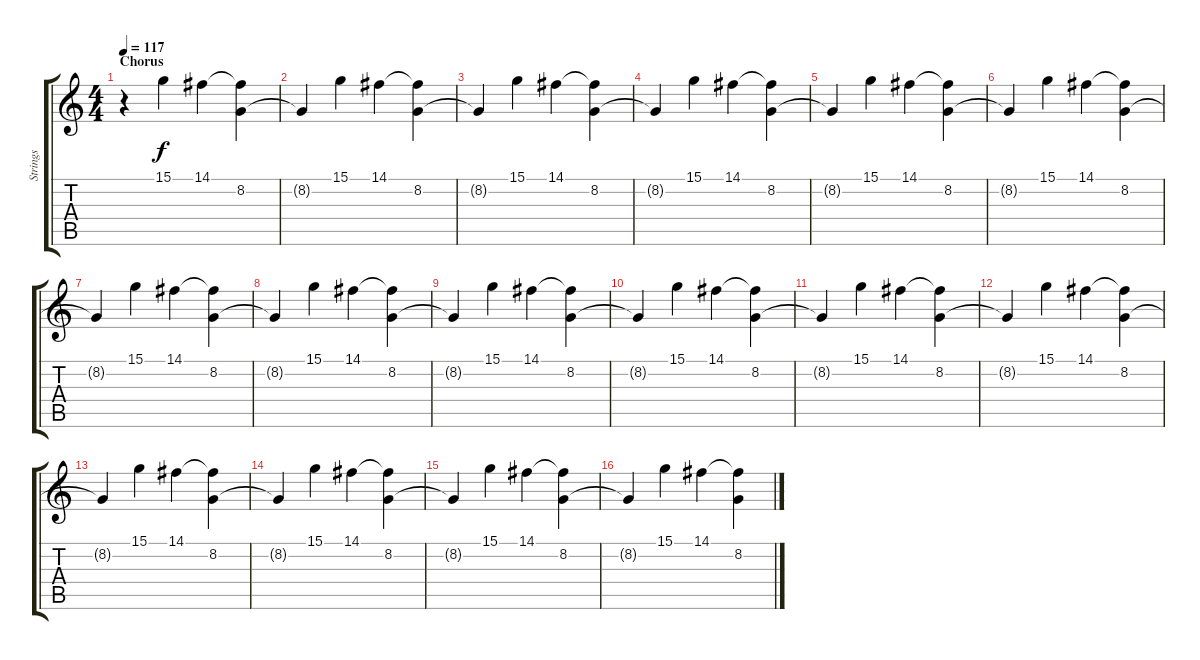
\track ("Strings" "Strings") {instrument stringensemble1}
\staff {score tabs}
\tuning (E4 B3 G3 D3 A2 E2) {hide}
\ts (4 4)
\section ("" "Chorus")
\tempo 117
\clef g2
\ks c
r.4{dy f} 15.1.4 14.1.4 (14.1{t} 8.2).4 |
8.2{t}.4 15.1.4 14.1.4 (14.1{t} 8.2).4 |
8.2{t}.4 15.1.4 14.1.4 (14.1{t} 8.2).4 |
8.2{t}.4 15.1.4 14.1.4 (14.1{t} 8.2).4 |
8.2{t}.4 15.1.4 14.1.4 (14.1{t} 8.2).4 |
8.2{t}.4 15.1.4 14.1.4 (14.1{t} 8.2).4 |
8.2{t}.4 15.1.4 14.1.4 (14.1{t} 8.2).4 |
8.2{t}.4 15.1.4 14.1.4 (14.1{t} 8.2).4 |
8.2{t}.4 15.1.4 14.1.4 (14.1{t} 8.2).4 |
8.2{t}.4 15.1.4 14.1.4 (14.1{t} 8.2).4 |
8.2{t}.4 15.1.4 14.1.4 (14.1{t} 8.2).4 |
8.2{t}.4 15.1.4 14.1.4 (14.1{t} 8.2).4 |
8.2{t}.4 15.1.4 14.1.4 (14.1{t} 8.2).4 |
8.2{t}.4 15.1.4 14.1.4 (14.1{t} 8.2).4 |
8.2{t}.4 15.1.4 14.1.4 (14.1{t} 8.2).4 |
8.2{t}.4 15.1.4 14.1.4 (14.1{t} 8.2).4
